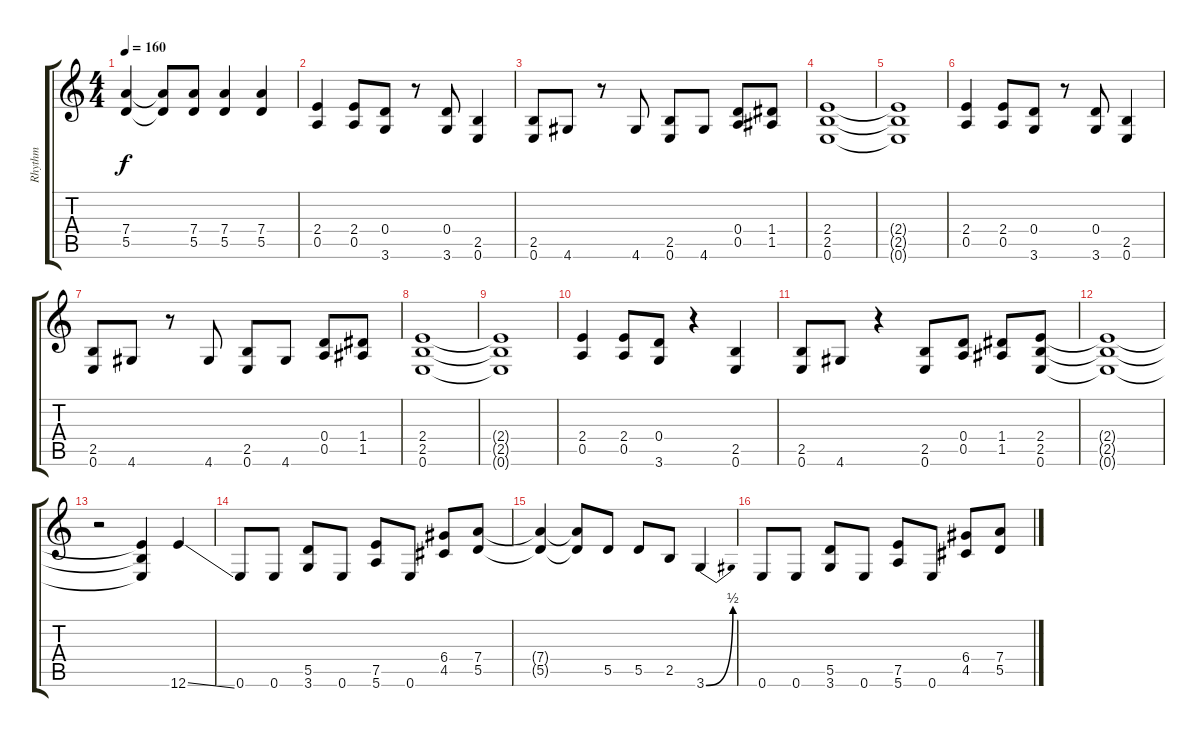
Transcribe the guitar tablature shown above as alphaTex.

\track ("Rhythm" "Rhythm") {instrument overdrivenguitar}
\staff {score tabs}
\tuning (E4 B3 G3 D3 A2 E2) {hide}
\ts (4 4)
\tempo 160
\clef g2
\ks c
(7.4{t} 5.5{t}).4{dy f} (7.4{t} 5.5{t}).8 (7.4 5.5).8 (7.4 5.5).4 (7.4 5.5).4 |
(2.4 0.5).4 (2.4 0.5).8 (0.4 3.6).8 r.8 (0.4 3.6).8 (2.5 0.6).4 |
(2.5 0.6).8 4.6.8 r.8 4.6.8 (2.5 0.6).8 4.6.8 (0.4 0.5).8 (1.4 1.5).8 |
(2.4 2.5 0.6).1 |
(2.4{t} 2.5{t} 0.6{t}).1 |
(2.4 0.5).4 (2.4 0.5).8 (0.4 3.6).8 r.8 (0.4 3.6).8 (2.5 0.6).4 |
(2.5 0.6).8 4.6.8 r.8 4.6.8 (2.5 0.6).8 4.6.8 (0.4 0.5).8 (1.4 1.5).8 |
(2.4 2.5 0.6).1 |
(2.4{t} 2.5{t} 0.6{t}).1 |
(2.4 0.5).4 (2.4 0.5).8 (0.4 3.6).8 r.4 (2.5 0.6).4 |
(2.5 0.6).8 4.6.8 r.4 (2.5 0.6).8 (0.4 0.5).8 (1.4 1.5).8 (2.4 2.5 0.6).8 |
(2.4{t} 2.5{t} 0.6{t}).1 |
r.2 (2.4{t} 2.5{t} 0.6{t}).4 12.6{ss}.4 |
0.6.8 0.6.8 (5.5 3.6).8 0.6.8 (7.5 5.6).8 0.6.8 (6.4 4.5).8 (7.4 5.5).8 |
(7.4{t} 5.5{t}).4 (7.4{t} 5.5{t}).8 5.5.8 5.5.8 2.5.8 3.6{be (bend 0 0 60 2)}.4 |
0.6.8 0.6.8 (5.5 3.6).8 0.6.8 (7.5 5.6).8 0.6.8 (6.4 4.5).8 (7.4 5.5).8
